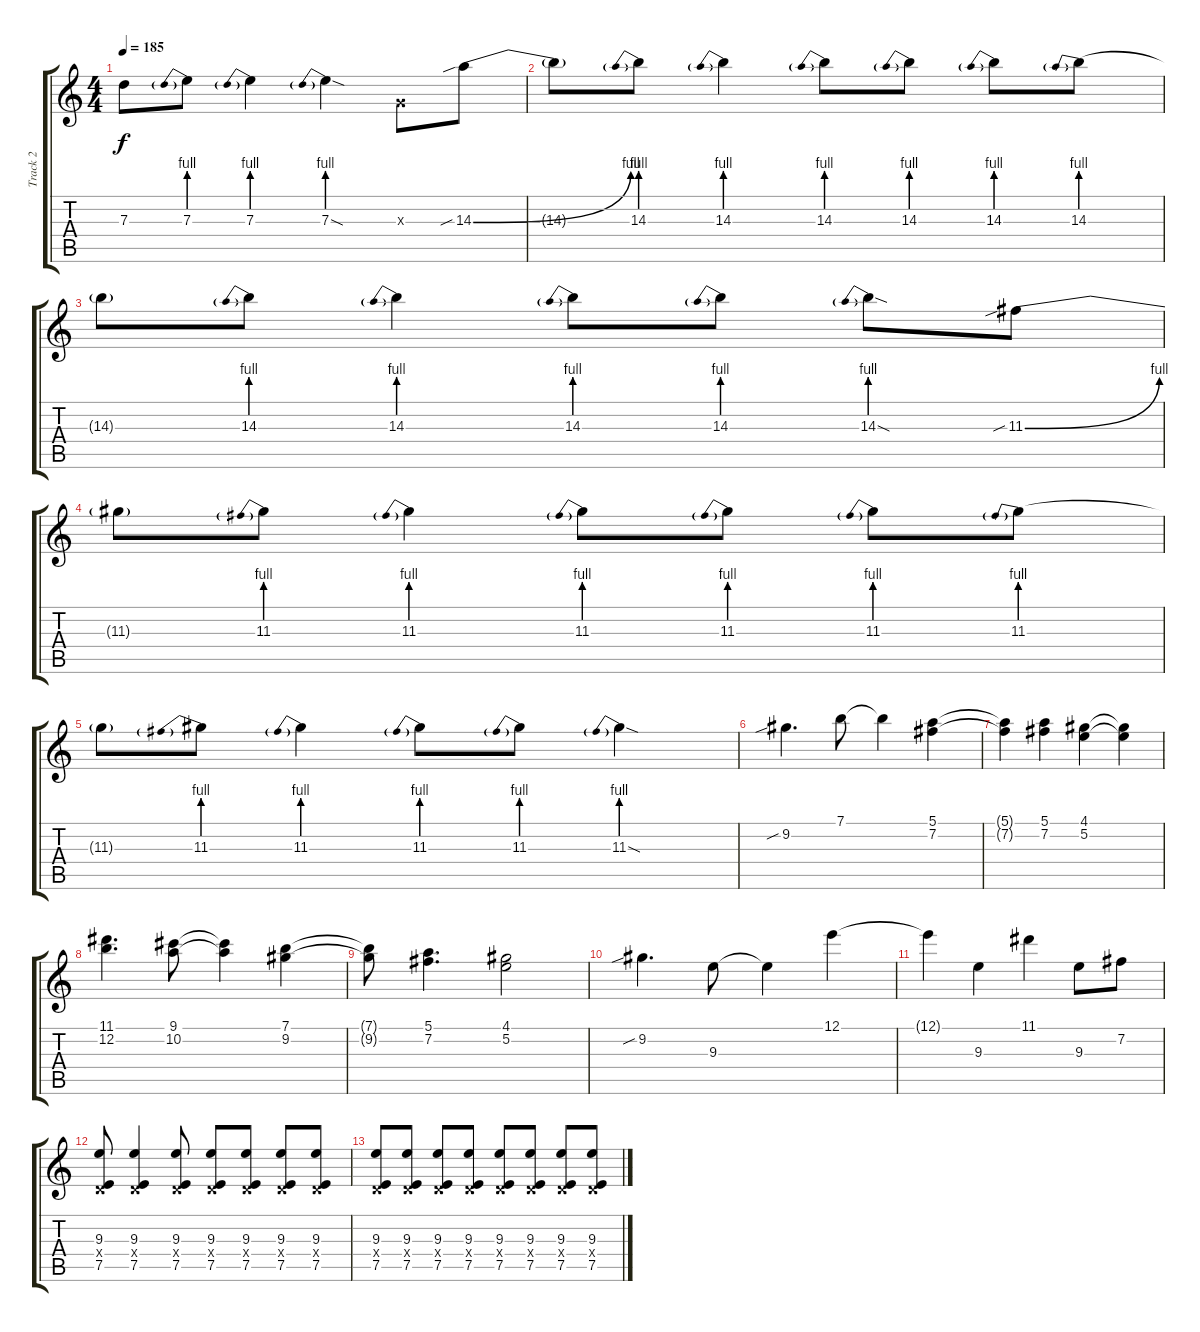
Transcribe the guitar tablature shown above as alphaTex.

\track ("Track 2" "Track 2") {instrument overdrivenguitar}
\staff {score tabs}
\tuning (E4 B3 G3 D3 A2 E2) {hide}
\ts (4 4)
\tempo 185
\clef g2
\ks c
7.3{t}.8{dy f} 7.3{be (prebend 0 4 60 4)}.8 7.3{be (prebend 0 4 60 4)}.4 7.3{be (prebend 0 4 60 4) sod}.4 0.3{x}.8 14.3{be (bend 0 0 60 4) sib}.8 |
14.3{t}.8 14.3{be (prebend 0 4 60 4)}.8 14.3{be (prebend 0 4 60 4)}.4 14.3{be (prebend 0 4 60 4)}.8 14.3{be (prebend 0 4 60 4)}.8 14.3{be (prebend 0 4 60 4)}.8 14.3{be (prebend 0 4 60 4)}.8 |
14.3{t}.8 14.3{be (prebend 0 4 60 4)}.8 14.3{be (prebend 0 4 60 4)}.4 14.3{be (prebend 0 4 60 4)}.8 14.3{be (prebend 0 4 60 4)}.8 14.3{be (prebend 0 4 60 4) sod}.8 11.3{be (bend 0 0 60 4) sib}.8 |
11.3{t}.8 11.3{be (prebend 0 4 60 4)}.8 11.3{be (prebend 0 4 60 4)}.4 11.3{be (prebend 0 4 60 4)}.8 11.3{be (prebend 0 4 60 4)}.8 11.3{be (prebend 0 4 60 4)}.8 11.3{be (prebend 0 4 60 4)}.8 |
11.3{t}.8 11.3{be (prebend 0 4 60 4)}.8 11.3{be (prebend 0 4 60 4)}.4 11.3{be (prebend 0 4 60 4)}.8 11.3{be (prebend 0 4 60 4)}.8 11.3{be (prebend 0 4 60 4) sod}.4 |
9.2{sib}.4{d} 7.1.8 7.1{t}.4 (5.1 7.2).4 |
(5.1{t} 7.2{t}).4 (5.1 7.2).4 (4.1 5.2).4 (4.1{t} 5.2{t}).4 |
(11.1 12.2).4{d} (9.1 10.2).8 (9.1{t} 10.2{t}).4 (7.1 9.2).4 |
(7.1{t} 9.2{t}).8 (5.1 7.2).4{d} (4.1 5.2).2 |
9.2{sib}.4{d} 9.3.8 9.3{t}.4 12.1.4 |
12.1{t}.4 9.3.4 11.1.4 9.3.8 7.2.8 |
(9.3 0.4{x} 7.5).8 (9.3 0.4{x} 7.5).4 (9.3 0.4{x} 7.5).8 (9.3 0.4{x} 7.5).8 (9.3 0.4{x} 7.5).8 (9.3 0.4{x} 7.5).8 (9.3 0.4{x} 7.5).8 |
(9.3 0.4{x} 7.5).8 (9.3 0.4{x} 7.5).8 (9.3 0.4{x} 7.5).8 (9.3 0.4{x} 7.5).8 (9.3 0.4{x} 7.5).8 (9.3 0.4{x} 7.5).8 (9.3 0.4{x} 7.5).8 (9.3 0.4{x} 7.5).8
